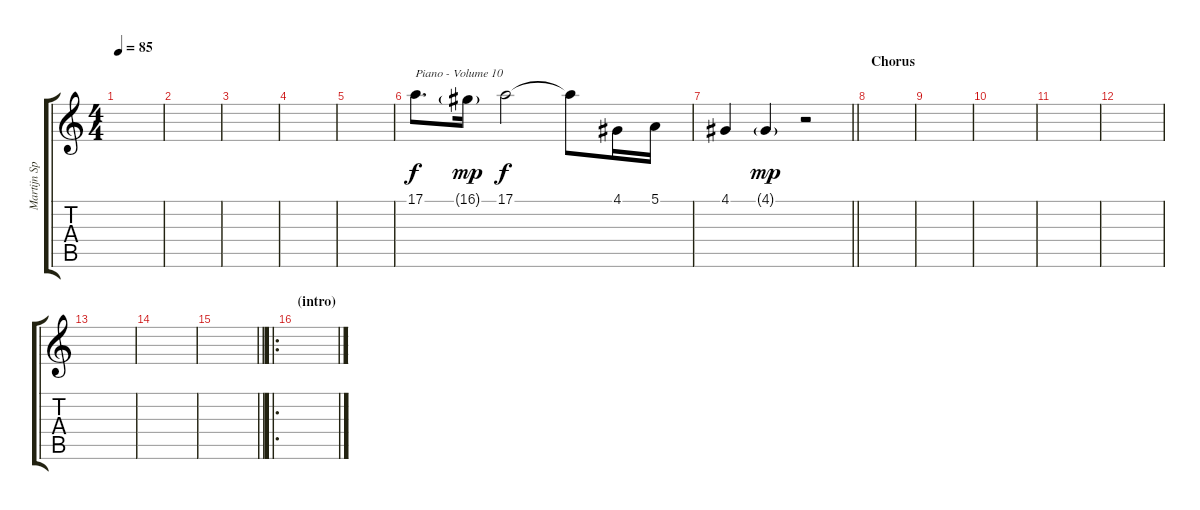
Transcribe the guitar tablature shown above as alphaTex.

\track ("Martijn Spierenburg - Keyboard 2" "Martijn Sp") {instrument stringensemble1}
\staff {score tabs}
\tuning (E4 B3 G3 D3 A2 E2) {hide}
\ts (4 4)
\tempo 85
\clef g2
\ks c
|
|
|
|
|
17.1.8{d txt "Piano - Volume 10" volume 10 instrument brightacousticpiano} 16.1{g}.16{dy mp} 17.1.2{dy f} 17.1{t}.8 4.1.16 5.1.16 |
\barLineRight lightlight
4.1.4 4.1{g}.4{dy mp} r.2 |
\section ("" "Chorus")
|
|
|
|
|
|
|
\barLineRight lightlight
|
\ro
\section ("" "(intro)")
